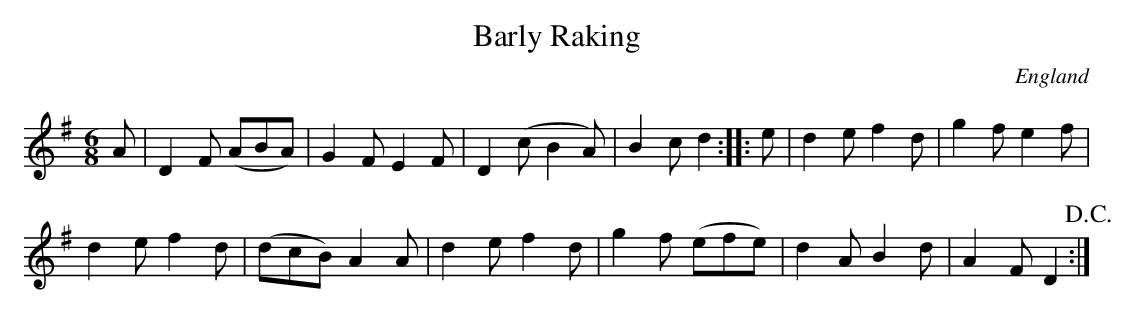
X:1
T:Barly Raking
L:1/8
M:6/8
O:England
K:G major
A |\
D2F (ABA) | G2F E2F | D2(c B2A) | B2c d2 ::\
e|\
d2e f2d | g2f e2f |! d2e f2d | (dcB) A2A |\
d2e f2d | g2f (efe) | d2A B2d | A2F D2 !D.C.! :|
